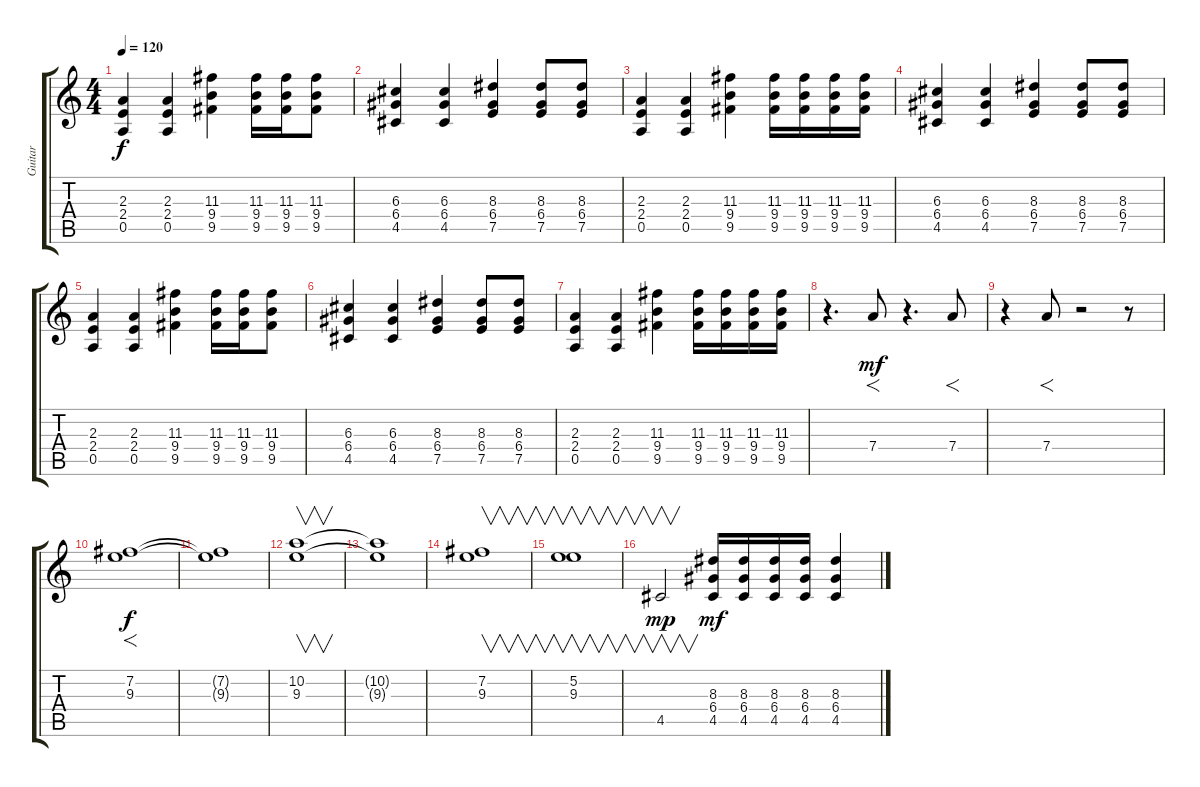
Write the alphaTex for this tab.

\track ("Guitar" "Guitar") {instrument distortionguitar}
\staff {score tabs}
\tuning (E4 B3 G3 D3 A2 E2) {hide}
\ts (4 4)
\tempo 120
\clef g2
\ks c
(2.3 2.4 0.5).4{dy f} (2.3 2.4 0.5).4 (11.3 9.4 9.5).4 (11.3 9.4 9.5).16 (11.3 9.4 9.5).16 (11.3 9.4 9.5).8 |
(6.3 6.4 4.5).4 (6.3 6.4 4.5).4 (8.3 6.4 7.5).4 (8.3 6.4 7.5).8 (8.3 6.4 7.5).8 |
(2.3 2.4 0.5).4 (2.3 2.4 0.5).4 (11.3 9.4 9.5).4 (11.3 9.4 9.5).16 (11.3 9.4 9.5).16 (11.3 9.4 9.5).16 (11.3 9.4 9.5).16 |
(6.3 6.4 4.5).4 (6.3 6.4 4.5).4 (8.3 6.4 7.5).4 (8.3 6.4 7.5).8 (8.3 6.4 7.5).8 |
(2.3 2.4 0.5).4 (2.3 2.4 0.5).4 (11.3 9.4 9.5).4 (11.3 9.4 9.5).16 (11.3 9.4 9.5).16 (11.3 9.4 9.5).8 |
(6.3 6.4 4.5).4 (6.3 6.4 4.5).4 (8.3 6.4 7.5).4 (8.3 6.4 7.5).8 (8.3 6.4 7.5).8 |
(2.3 2.4 0.5).4 (2.3 2.4 0.5).4 (11.3 9.4 9.5).4 (11.3 9.4 9.5).16 (11.3 9.4 9.5).16 (11.3 9.4 9.5).16 (11.3 9.4 9.5).16 |
r.4{d volume 6} 7.4.8{f dy mf} r.4{d} 7.4.8{f} |
r.4 7.4.8{f} r.2 r.8 |
(7.2 9.3).1{f dy f balance 15} |
(7.2{t} 9.3{t}).1{volume 7 balance 8} |
(10.2 9.3).1{v volume 6 balance 3} |
(10.2{t} 9.3{t}).1 |
(7.2 9.3).1{v volume 6 balance 8} |
(5.2 9.3).1{v} |
4.5.2{v dy mp volume 10} (8.3 6.4 4.5).16{dy mf} (8.3 6.4 4.5).16 (8.3 6.4 4.5).16 (8.3 6.4 4.5).16 (8.3 6.4 4.5).4
